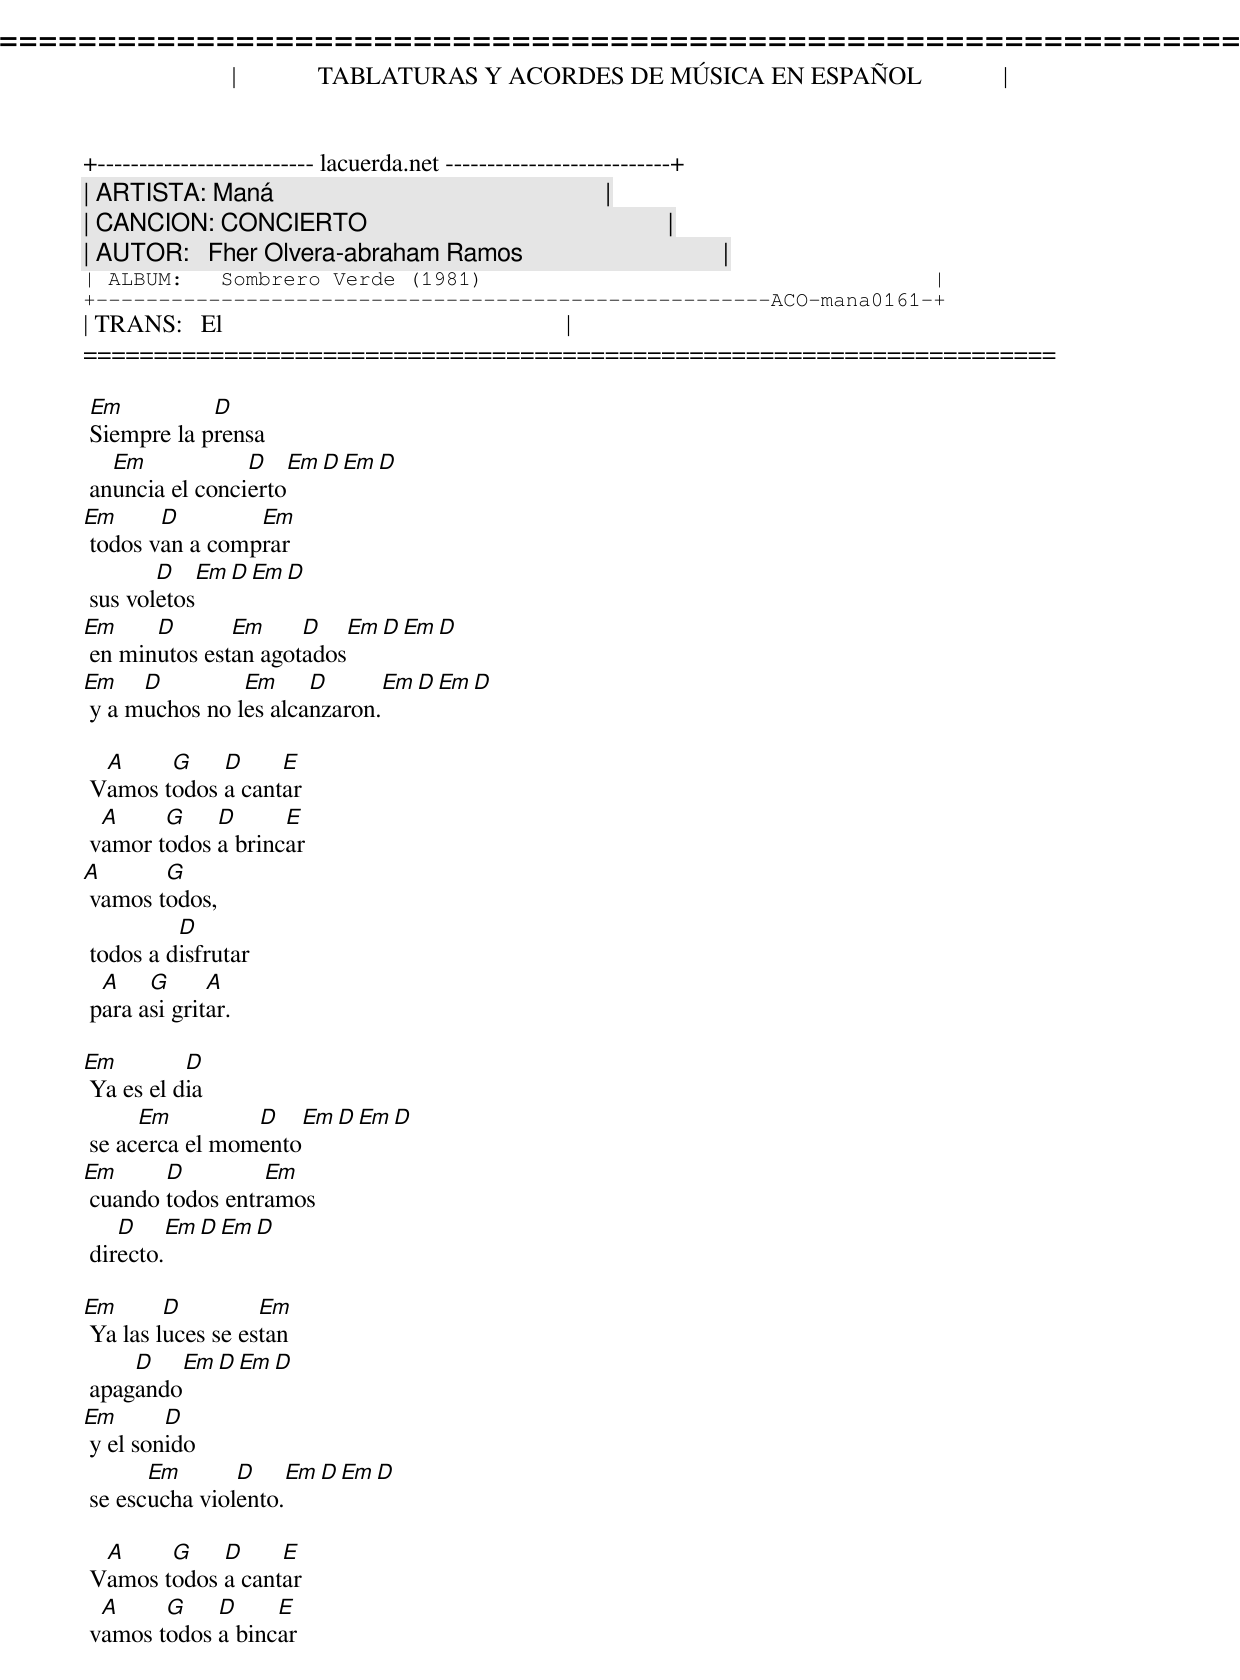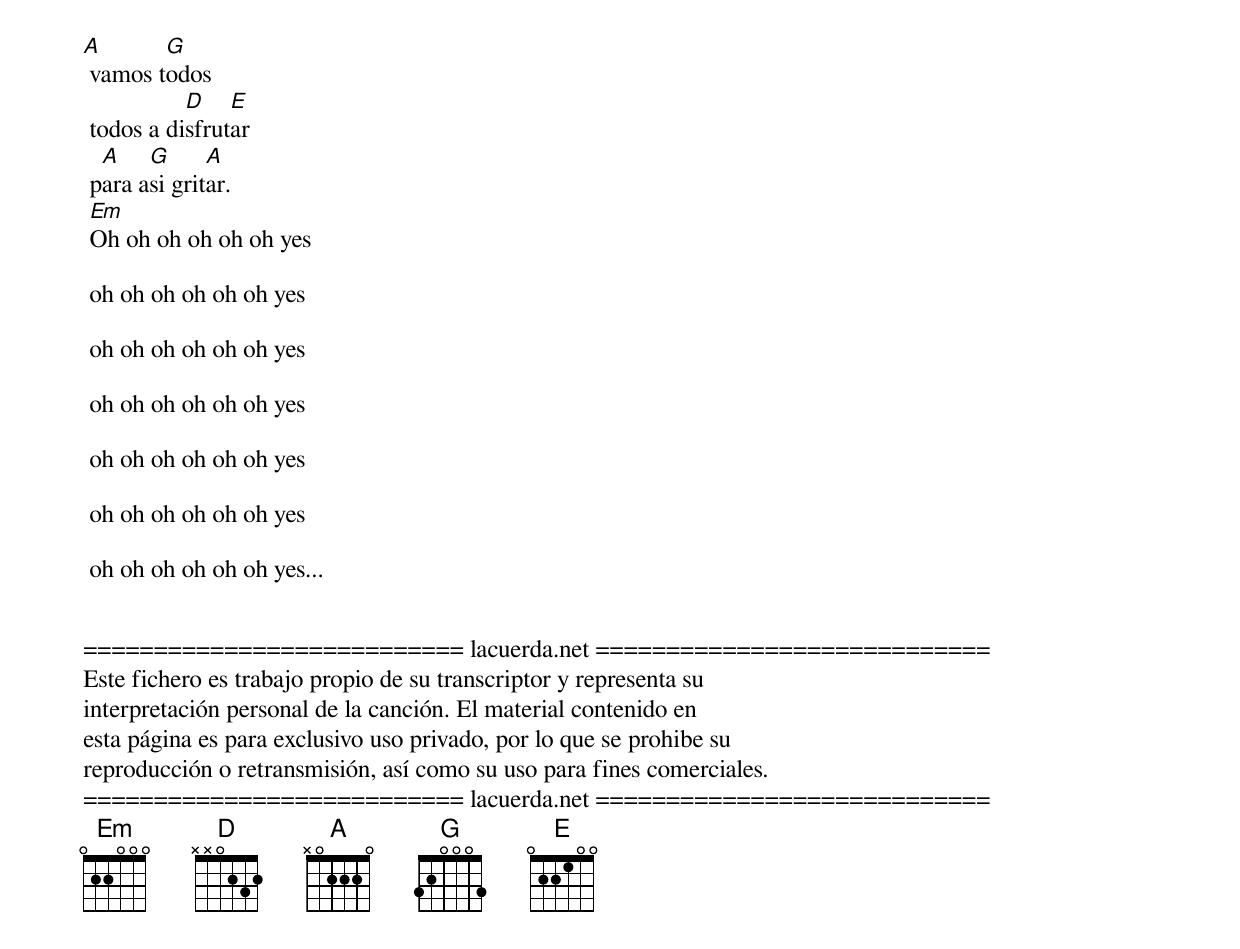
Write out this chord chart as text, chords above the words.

=====================================================================
|             TABLATURAS Y ACORDES DE MÚSICA EN ESPAÑOL             |
+-------------------------- lacuerda.net ---------------------------+
| ARTISTA: Maná                                                     |
| CANCION: CONCIERTO                                                |
| AUTOR:   Fher Olvera-abraham Ramos                                |
| ALBUM:   Sombrero Verde (1981)                                    |
+------------------------------------------------------ACO-mana0161-+
| TRANS:   El                                                       |
=====================================================================

 Em          D
 Siempre la prensa
   Em            D    Em D Em D
 anuncia el concierto
Em      D        Em
 todos van a comprar
        D    Em D Em D
 sus voletos
Em     D       Em     D    Em D Em D
 en minutos estan agotados
Em    D         Em     D      Em D Em D
 y a muchos no les alcanzaron.

  A     G    D     E
 Vamos todos a cantar
  A     G    D      E
 vamor todos a brincar
A       G
 vamos todos,
          D
 todos a disfrutar
  A    G      A
 para asi gritar.

Em         D
 Ya es el dia
      Em         D    Em D Em D
 se acerca el momento
Em      D         Em
 cuando todos entramos
    D     Em D Em D
 directo.

Em       D         Em
 Ya las luces se estan
     D    Em D Em D
 apagando
Em       D
 y el sonido
       Em       D    Em D Em D
 se escucha violento.

  A     G    D     E
 Vamos todos a cantar
  A     G    D     E
 vamos todos a bincar
A       G
 vamos todos
           D    E
 todos a disfrutar
  A    G      A
 para asi gritar.
 Em
 Oh oh oh oh oh oh yes

 oh oh oh oh oh oh yes

 oh oh oh oh oh oh yes

 oh oh oh oh oh oh yes

 oh oh oh oh oh oh yes

 oh oh oh oh oh oh yes

 oh oh oh oh oh oh yes...


=========================== lacuerda.net ============================
Este fichero es trabajo propio de su transcriptor y representa su
interpretación personal de la canción. El material contenido en
esta página es para exclusivo uso privado, por lo que se prohibe su
reproducción o retransmisión, así como su uso para fines comerciales.
=========================== lacuerda.net ============================
